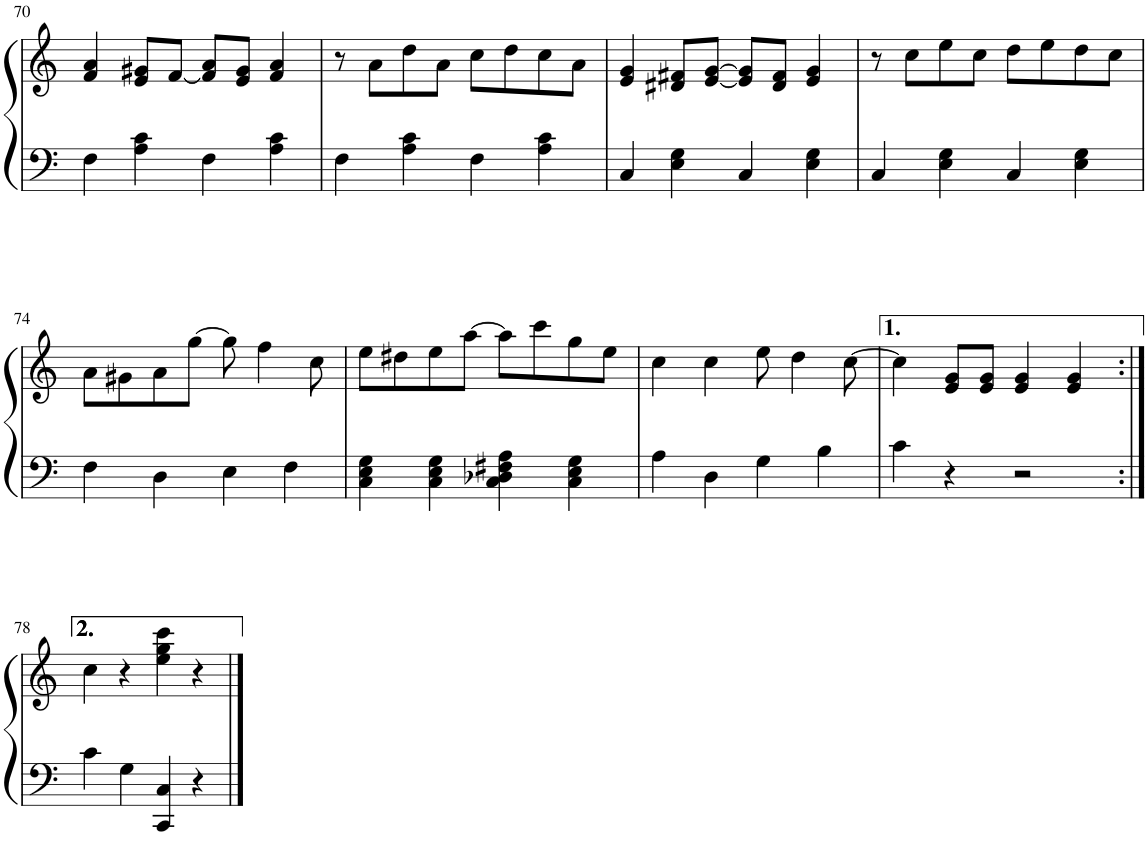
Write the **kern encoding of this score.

**kern	**kern
*part1	*part1
*staff2	*staff1
*I"Piano	*
*I'Pno.	*
!!LO:PB:g=z
*clefF4	*clefG2
*k[]	*k[]
*M4/4	*M4/4
*met(c)	*met(c)
=70	=70
4F\	4f/ 4a/
4A\ 4c\	8e/ 8g#X/L
.	[8f/J
4F\	8f/] 8a/L
.	8e/ 8g#/J
4A\ 4c\	4f/ 4a/
=71	=71
4F\	8r
.	8a\L
4A\ 4c\	8dd\
.	8a\J
4F\	8cc\L
.	8dd\
4A\ 4c\	8cc\
.	8a\J
=72	=72
4C/	4e/ 4g/
4E\ 4G\	8d#X/ 8f#X/L
.	[8e/ [8g/J
4C/	8e/] 8g/]L
.	8d#/ 8f#/J
4E\ 4G\	4e/ 4g/
=73	=73
4C/	8r
.	8cc\L
4E\ 4G\	8ee\
.	8cc\J
4C/	8dd\L
.	8ee\
4E\ 4G\	8dd\
.	8cc\J
!!LO:LB:g=z
=74	=74
4F\	8a\L
.	8g#X\
4D\	8a\
.	[8gg\J
4E\	8gg\]
.	4ff\
4F\	.
.	8cc\
=75	=75
4C\ 4E\ 4G\	8ee\L
.	8dd#X\
4C\ 4E\ 4G\	8ee\
.	[8aa\J
4C\ 4D-X\ 4F#X\ 4A\	8aa\L]
.	8ccc\
4C\ 4E\ 4G\	8gg\
.	8ee\J
=76	=76
4A\	4cc\
4D\	4cc\
4G\	8ee\
.	4dd\
4B\	.
.	[8cc\
=77	=77
4c\	4cc\]
4r	8e/ 8g/L
.	8e/ 8g/J
2r	4e/ 4g/
.	4e/ 4g/
!!LO:LB:g=z
=78:|!	=78:|!
4c\	4cc\
4G\	4r
4CC/ 4C/	4ee\ 4gg\ 4ccc\
4r	4r
==	==
*-	*-
